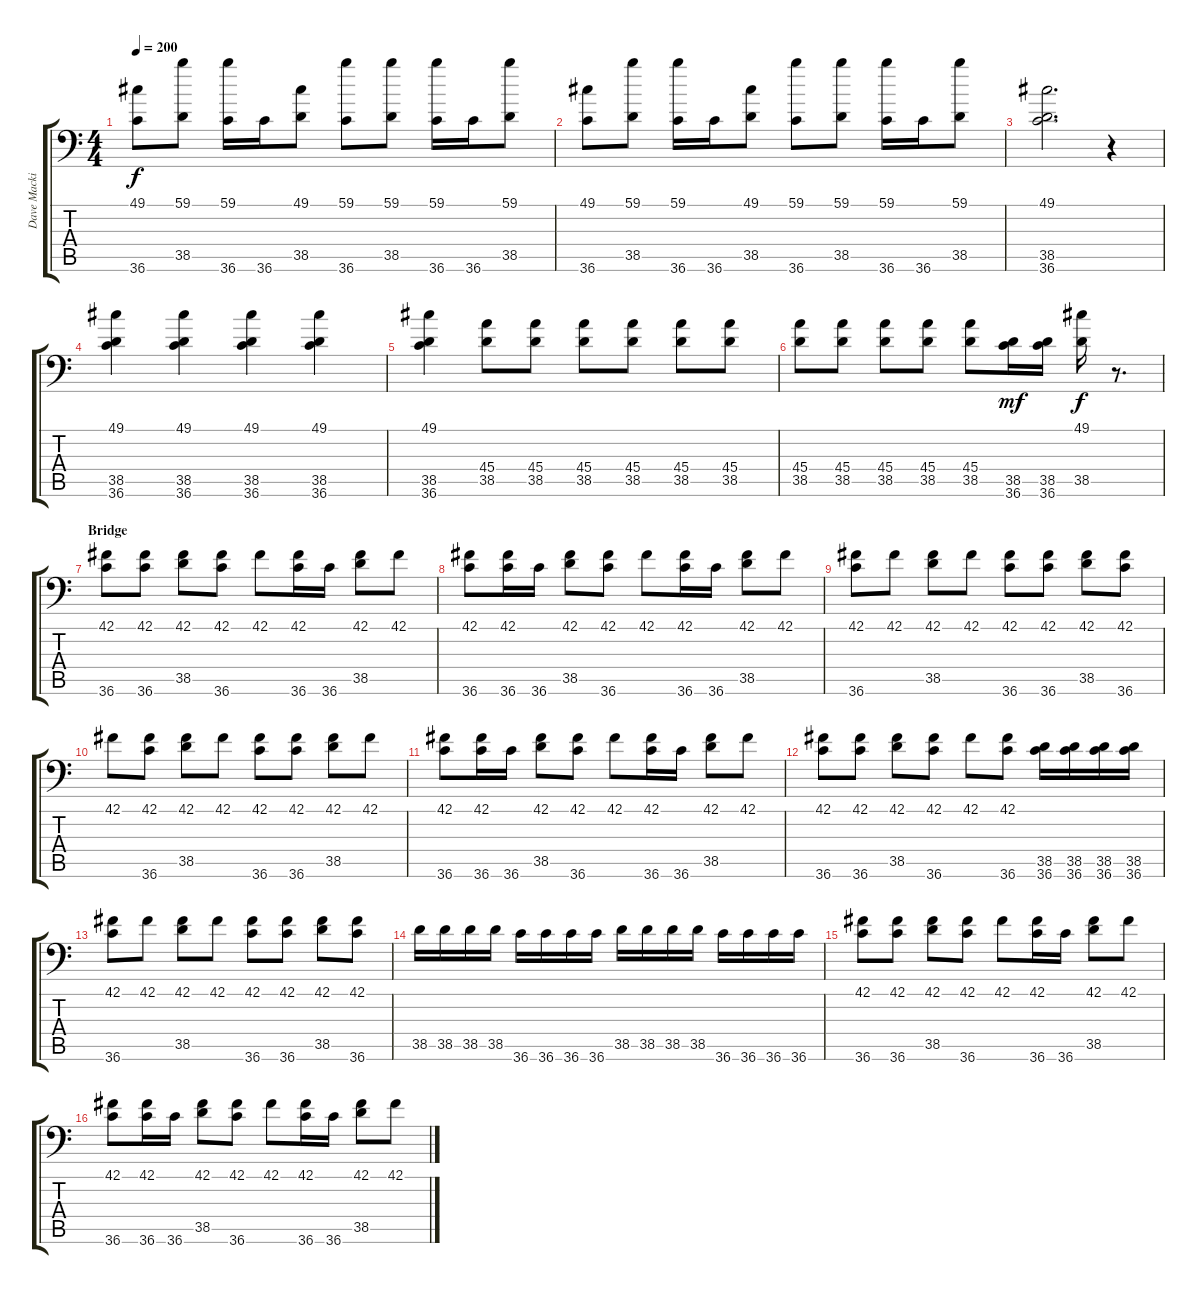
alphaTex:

\track ("Dave Mackintosh | Drums" "Dave Macki") {instrument acousticgrandpiano}
\staff {score tabs}
\tuning (C-1 C-1 C-1 C-1 C-1 C-1) {hide}
\ts (4 4)
\tempo 200
\clef f4
\ks c
(49.1 36.6).8{dy f} (59.1 38.5).8 (59.1 36.6).16 36.6.16 (49.1 38.5).8 (59.1 36.6).8 (59.1 38.5).8 (59.1 36.6).16 36.6.16 (59.1 38.5).8 |
(49.1 36.6).8 (59.1 38.5).8 (59.1 36.6).16 36.6.16 (49.1 38.5).8 (59.1 36.6).8 (59.1 38.5).8 (59.1 36.6).16 36.6.16 (59.1 38.5).8 |
(49.1 38.5 36.6).2{d} r.4 |
(49.1 38.5 36.6).4 (49.1 38.5 36.6).4 (49.1 38.5 36.6).4 (49.1 38.5 36.6).4 |
(49.1 38.5 36.6).4 (45.4 38.5).8 (45.4 38.5).8 (45.4 38.5).8 (45.4 38.5).8 (45.4 38.5).8 (45.4 38.5).8 |
(45.4 38.5).8 (45.4 38.5).8 (45.4 38.5).8 (45.4 38.5).8 (45.4 38.5).8 (38.5 36.6).16{dy mf} (38.5 36.6).16 (49.1 38.5).16{dy f} r.8{d} |
\section ("" "Bridge")
(42.1 36.6).8 (42.1 36.6).8 (42.1 38.5).8 (42.1 36.6).8 42.1.8 (42.1 36.6).16 36.6.16 (42.1 38.5).8 42.1.8 |
(42.1 36.6).8 (42.1 36.6).16 36.6.16 (42.1 38.5).8 (42.1 36.6).8 42.1.8 (42.1 36.6).16 36.6.16 (42.1 38.5).8 42.1.8 |
(42.1 36.6).8 42.1.8 (42.1 38.5).8 42.1.8 (42.1 36.6).8 (42.1 36.6).8 (42.1 38.5).8 (42.1 36.6).8 |
42.1.8 (42.1 36.6).8 (42.1 38.5).8 42.1.8 (42.1 36.6).8 (42.1 36.6).8 (42.1 38.5).8 42.1.8 |
(42.1 36.6).8 (42.1 36.6).16 36.6.16 (42.1 38.5).8 (42.1 36.6).8 42.1.8 (42.1 36.6).16 36.6.16 (42.1 38.5).8 42.1.8 |
(42.1 36.6).8 (42.1 36.6).8 (42.1 38.5).8 (42.1 36.6).8 42.1.8 (42.1 36.6).8 (38.5 36.6).16 (38.5 36.6).16 (38.5 36.6).16 (38.5 36.6).16 |
(42.1 36.6).8 42.1.8 (42.1 38.5).8 42.1.8 (42.1 36.6).8 (42.1 36.6).8 (42.1 38.5).8 (42.1 36.6).8 |
38.5.16 38.5.16 38.5.16 38.5.16 36.6.16 36.6.16 36.6.16 36.6.16 38.5.16 38.5.16 38.5.16 38.5.16 36.6.16 36.6.16 36.6.16 36.6.16 |
(42.1 36.6).8 (42.1 36.6).8 (42.1 38.5).8 (42.1 36.6).8 42.1.8 (42.1 36.6).16 36.6.16 (42.1 38.5).8 42.1.8 |
(42.1 36.6).8 (42.1 36.6).16 36.6.16 (42.1 38.5).8 (42.1 36.6).8 42.1.8 (42.1 36.6).16 36.6.16 (42.1 38.5).8 42.1.8
